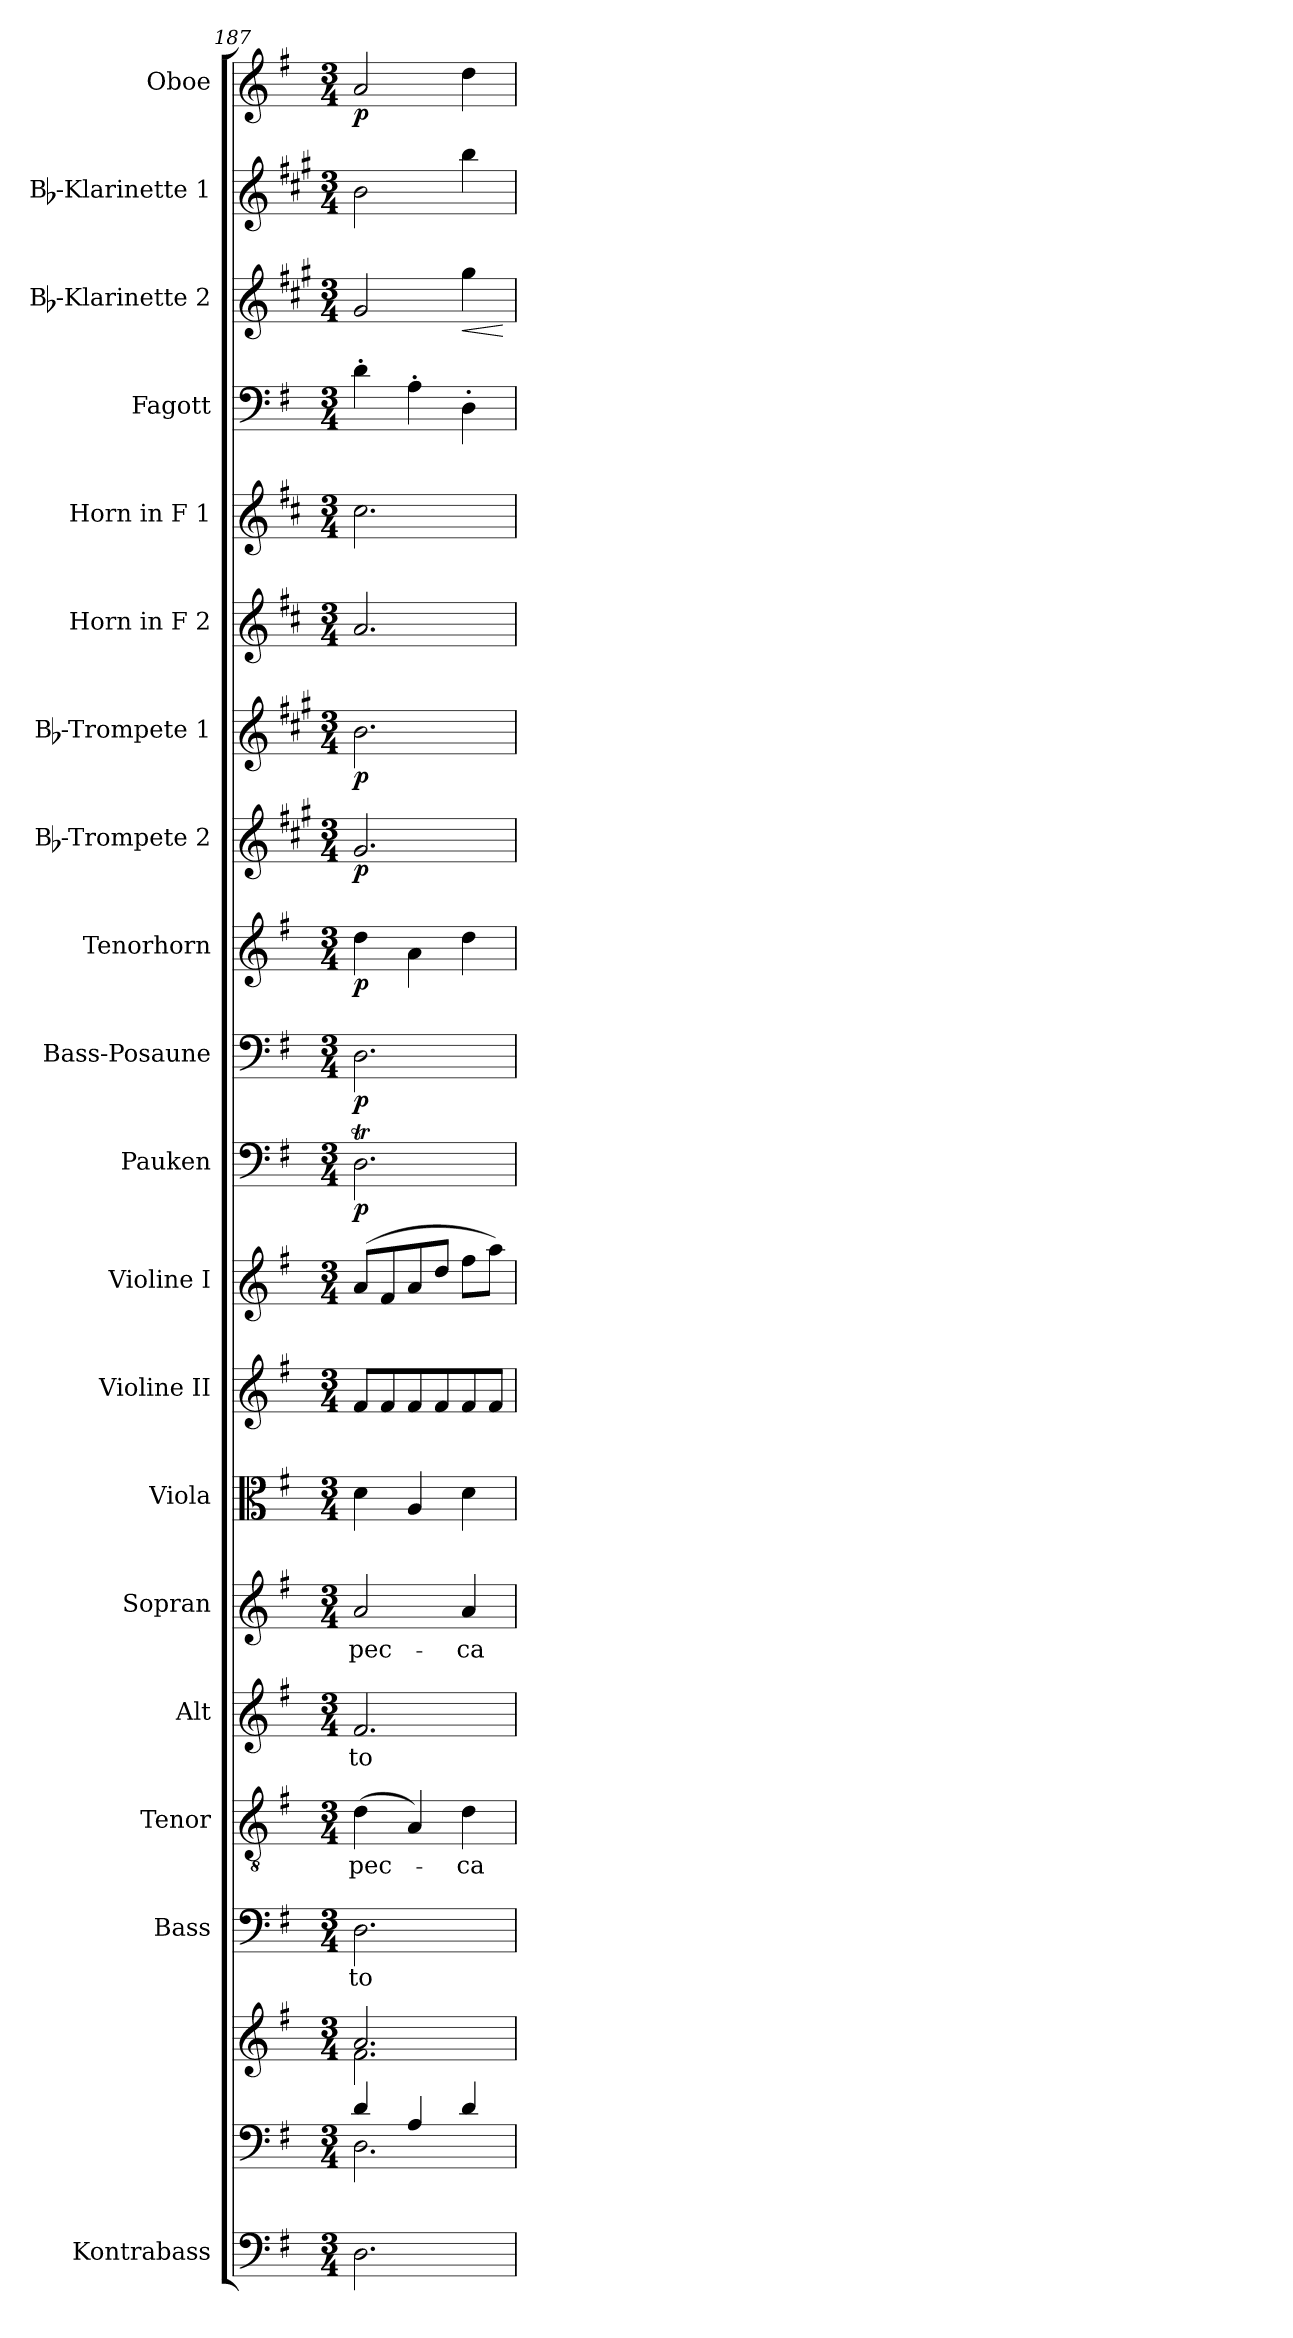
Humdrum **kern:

**kern	**kern	**kern	**kern	**text	**kern	**text	**kern	**text	**kern	**text	**kern	**kern	**kern	**kern	**dynam	**kern	**dynam	**kern	**dynam	**kern	**dynam	**kern	**dynam	**kern	**kern	**kern	**kern	**dynam	**kern	**kern	**dynam
*part20	*part19	*part19	*part18	*part18	*part17	*part17	*part16	*part16	*part15	*part15	*part14	*part13	*part12	*part11	*part11	*part10	*part10	*part9	*part9	*part8	*part8	*part7	*part7	*part6	*part5	*part4	*part3	*part3	*part2	*part1	*part1
*staff21	*staff20	*staff19	*staff18	*staff18	*staff17	*staff17	*staff16	*staff16	*staff15	*staff15	*staff14	*staff13	*staff12	*staff11	*staff11	*staff10	*staff10	*staff9	*staff9	*staff8	*staff8	*staff7	*staff7	*staff6	*staff5	*staff4	*staff3	*staff3	*staff2	*staff1	*staff1
*I"Kontrabass	*	*	*I"Bass	*	*I"Tenor	*	*I"Alt	*	*I"Sopran	*	*I"Viola	*I"Violine II	*I"Violine I	*I"Pauken	*	*I"Bass-Posaune	*	*I"Tenorhorn	*	*I"Bb-Trompete 2	*	*I"Bb-Trompete 1	*	*I"Horn in F 2	*I"Horn in F 1	*I"Fagott	*I"Bb-Klarinette 2	*	*I"Bb-Klarinette 1	*I"Oboe	*
*I'Kb.	*	*	*I'B.	*	*I'T.	*	*I'A.	*	*I'S.	*	*I'Vla.	*I'Vl. II	*I'Vl. I	*I'Pk.	*	*I'B. Pos.	*	*I'T. Hrn.	*	*I'Bb Trp. 2	*	*I'Bb Trp. 1	*	*	*	*I'Fg.	*I'Bb Kl. 2	*	*I'Bb Kl. 1	*I'Ob.	*
*clefF4	*clefF4	*clefG2	*clefF4	*	*clefGv2	*	*clefG2	*	*clefG2	*	*clefC3	*clefG2	*clefG2	*clefF4	*	*clefF4	*	*clefG2	*	*clefG2	*	*clefG2	*	*clefG2	*clefG2	*clefF4	*clefG2	*	*clefG2	*clefG2	*
*ITrd7c12	*	*	*	*	*	*	*	*	*	*	*	*	*	*	*	*	*	*ITrd8c14	*	*ITrd1c2	*	*ITrd1c2	*	*ITrd4c7	*ITrd4c7	*	*ITrd1c2	*	*ITrd1c2	*	*
*k[f#]	*k[f#]	*k[f#]	*k[f#]	*	*k[f#]	*	*k[f#]	*	*k[f#]	*	*k[f#]	*k[f#]	*k[f#]	*k[f#]	*	*k[f#]	*	*k[f#]	*	*k[f#]	*	*k[f#]	*	*k[f#]	*k[f#]	*k[f#]	*k[f#]	*	*k[f#]	*k[f#]	*
*G:	*G:	*G:	*G:	*	*G:	*	*G:	*	*G:	*	*G:	*G:	*G:	*G:	*	*G:	*	*G:	*	*G:	*	*G:	*	*G:	*G:	*G:	*G:	*	*G:	*G:	*
*M3/4	*M3/4	*M3/4	*M3/4	*	*M3/4	*	*M3/4	*	*M3/4	*	*M3/4	*M3/4	*M3/4	*M3/4	*	*M3/4	*	*M3/4	*	*M3/4	*	*M3/4	*	*M3/4	*M3/4	*M3/4	*M3/4	*	*M3/4	*M3/4	*
=187	=187	=187	=187	=187	=187	=187	=187	=187	=187	=187	=187	=187	=187	=187	=187	=187	=187	=187	=187	=187	=187	=187	=187	=187	=187	=187	=187	=187	=187	=187	=187
*	*^	*^	*	*	*	*	*	*	*	*	*	*	*	*	*	*	*	*	*	*	*	*	*	*	*	*	*	*	*	*	*
!	!	!	!	!	!	!LO:LY:b	!	!LO:LY:b	!	!LO:LY:b	!	!LO:LY:b	!	!	!	!	!LO:DY:b	!	!LO:DY:b	!	!LO:DY:b	!	!LO:DY:b	!	!LO:DY:b	!	!	!	!	!	!	!	!LO:DY:b
2.DD\	4d/	2.D\	2.a/	2.f#\	2.D\	-to-	(>4d\	pec-	2.f#/	-to-	2a/	pec-	4d\	8f#/L	(>8a/L	2.DT\	p	2.D\	p	4d\	p	2.f#/	p	2.a\	p	2.d/	2.f#\	4d'>\	2f#/	.	2a\	2a/	p
.	.	.	.	.	.	.	.	.	.	.	.	.	.	8f#/	8f#/	.	.	.	.	.	.	.	.	.	.	.	.	.	.	.	.	.	.
.	4A/	.	.	.	.	.	4A/)	.	.	.	.	.	4A/	8f#/	8a/	.	.	.	.	4A\	.	.	.	.	.	.	.	4A'>\	.	.	.	.	.
.	.	.	.	.	.	.	.	.	.	.	.	.	.	8f#/	8dd/J	.	.	.	.	.	.	.	.	.	.	.	.	.	.	.	.	.	.
!	!	!	!	!	!	!	!	!LO:LY:b	!	!	!	!LO:LY:b	!	!	!	!	!	!	!	!	!	!	!	!	!	!	!	!	!	!LO:HP:b	!	!	!
.	4d/	.	.	.	.	.	4d\	-ca-	.	.	4a/	-ca-	4d\	8f#/	8ff#\L	.	.	.	.	4d\	.	.	.	.	.	.	.	4D'>\	4ff#\	<	4aa\	4dd\	.
.	.	.	.	.	.	.	.	.	.	.	.	.	.	8f#/J	8aa\J)	.	.	.	.	.	.	.	.	.	.	.	.	.	.	.	.	.	.
*	*v	*v	*	*	*	*	*	*	*	*	*	*	*	*	*	*	*	*	*	*	*	*	*	*	*	*	*	*	*	*	*	*	*
*	*	*v	*v	*	*	*	*	*	*	*	*	*	*	*	*	*	*	*	*	*	*	*	*	*	*	*	*	*	*	*	*	*
.	.	.	.	.	.	.	.	.	.	.	.	.	.	.	.	.	.	.	.	.	.	.	.	.	.	.	.	[	.	.	.
=	=	=	=	=	=	=	=	=	=	=	=	=	=	=	=	=	=	=	=	=	=	=	=	=	=	=	=	=	=	=	=
*-	*-	*-	*-	*-	*-	*-	*-	*-	*-	*-	*-	*-	*-	*-	*-	*-	*-	*-	*-	*-	*-	*-	*-	*-	*-	*-	*-	*-	*-	*-	*-
